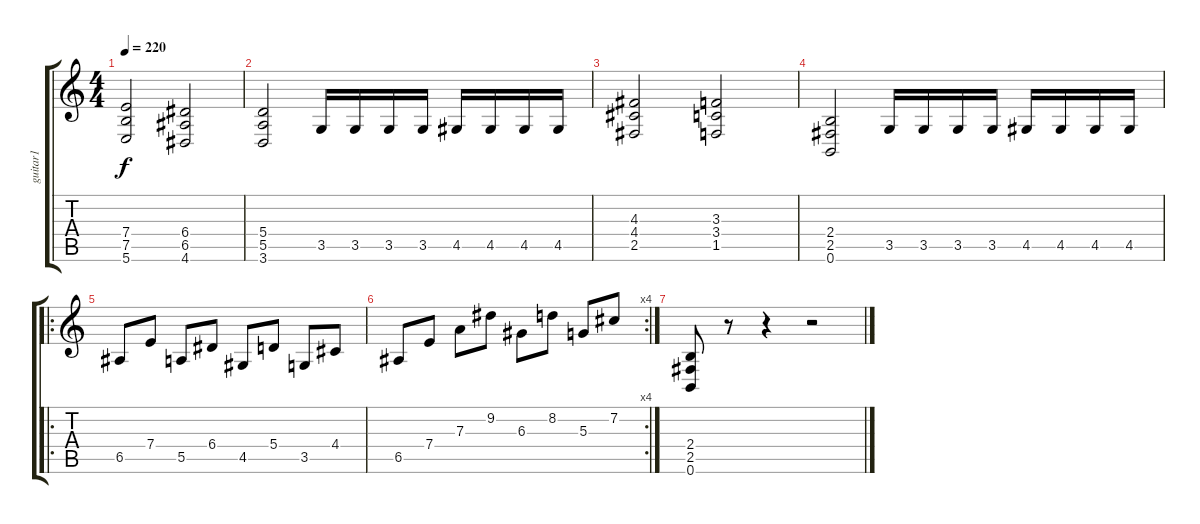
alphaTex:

\track ("guitar1" "guitar1") {instrument distortionguitar}
\staff {score tabs}
\tuning (B3 Gb3 D3 A2 E2 B1) {hide}
\ts (4 4)
\tempo 220
\clef g2
\ks c
(7.4 7.5 5.6).2{dy f} (6.4 6.5 4.6).2 |
(5.4 5.5 3.6).2 3.5.16 3.5.16 3.5.16 3.5.16 4.5.16 4.5.16 4.5.16 4.5.16 |
(4.3 4.4 2.5).2 (3.3 3.4 1.5).2 |
(2.4 2.5 0.6).2 3.5.16 3.5.16 3.5.16 3.5.16 4.5.16 4.5.16 4.5.16 4.5.16 |
\ro
6.5.8 7.4.8 5.5.8 6.4.8 4.5.8 5.4.8 3.5.8 4.4.8 |
\rc 4
6.5.8 7.4.8 7.3.8 9.2.8 6.3.8 8.2.8 5.3.8 7.2.8 |
(2.4 2.5 0.6).8 r.8 r.4 r.2
